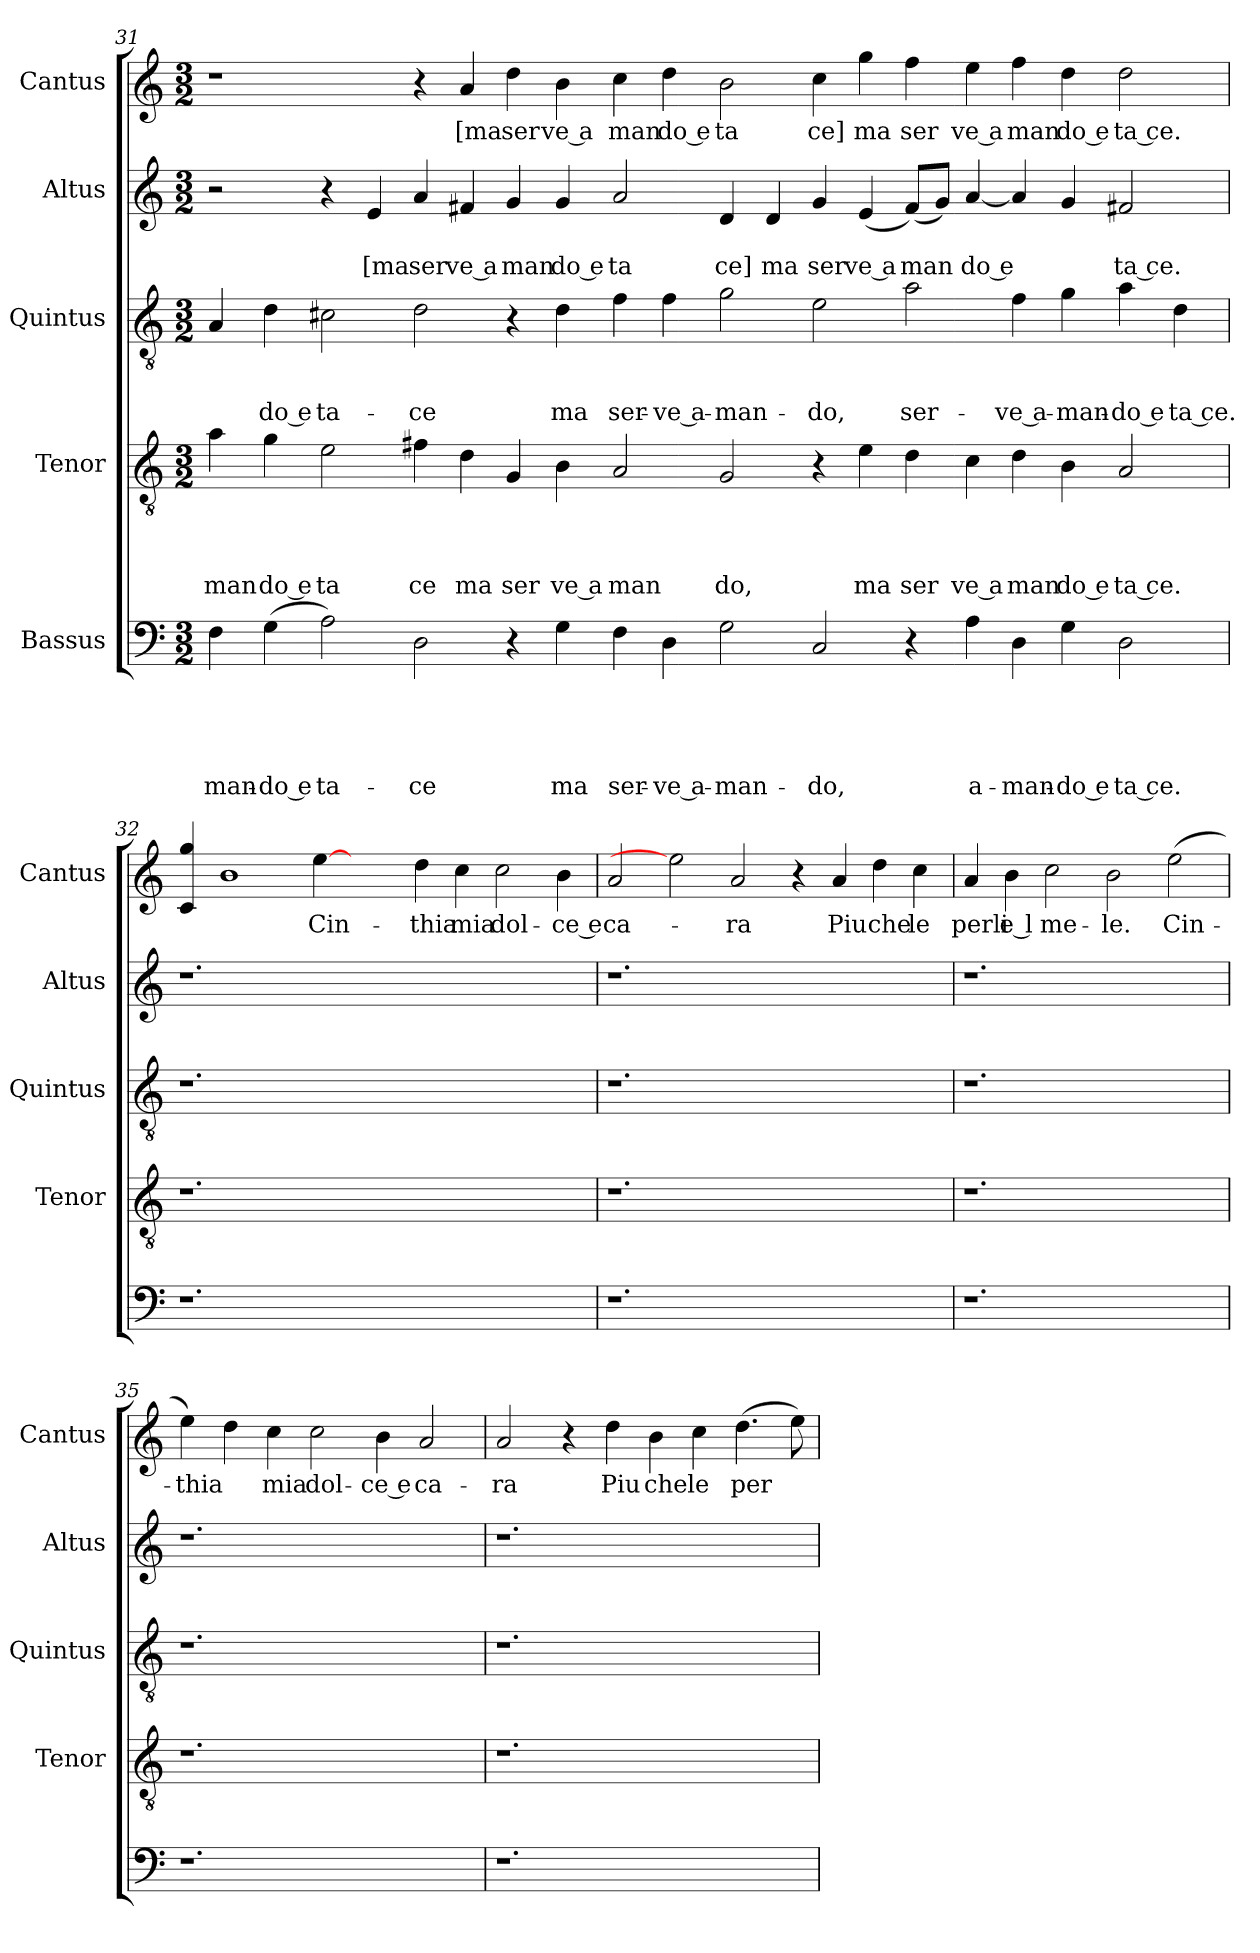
**kern	**text	**text	**text	**text	**text	**kern	**text	**text	**text	**text	**kern	**text	**text	**text	**kern	**text	**text	**kern	**text
*part5	*part5	*part5	*part5	*part5	*part5	*part4	*part4	*part4	*part4	*part4	*part3	*part3	*part3	*part3	*part2	*part2	*part2	*part1	*part1
*staff5	*staff5	*staff5	*staff5	*staff5	*staff5	*staff4	*staff4	*staff4	*staff4	*staff4	*staff3	*staff3	*staff3	*staff3	*staff2	*staff2	*staff2	*staff1	*staff1
*I"Bassus	*	*	*	*	*	*I"Tenor	*	*	*	*	*I"Quintus	*	*	*	*I"Altus	*	*	*I"Cantus	*
*	*	*	*	*	*	*I'Tenor	*	*	*	*	*I'Quintus	*	*	*	*I'Altus	*	*	*I'Cantus	*
!!LO:LB:g=z
*clefF4	*	*	*	*	*	*clefGv2	*	*	*	*	*clefGv2	*	*	*	*clefG2	*	*	*clefG2	*
*k[]	*	*	*	*	*	*k[]	*	*	*	*	*k[]	*	*	*	*k[]	*	*	*k[]	*
*C:	*	*	*	*	*	*C:	*	*	*	*	*C:	*	*	*	*C:	*	*	*C:	*
*M3/2	*	*	*	*	*	*M3/2	*	*	*	*	*M3/2	*	*	*	*M3/2	*	*	*M3/2	*
=31	=31	=31	=31	=31	=31	=31	=31	=31	=31	=31	=31	=31	=31	=31	=31	=31	=31	=31	=31
!	!	!	!	!	!LO:LY:b	!	!	!	!	!LO:LY:b	!	!	!	!	!	!	!	!	!
4F\	.	.	.	.	man-	4a\	.	.	.	-man	4A/	.	.	.	2r	.	.	1r	.
!	!	!	!	!	!LO:LY:b:rj	!	!	!	!	!LO:LY:b:rj	!	!	!	!LO:LY:b:rj	!	!	!	!	!
(<4G\	.	.	.	.	-do e	4g\	.	.	.	do e	4d\	.	.	do e	.	.	.	.	.
!	!	!	!	!	!LO:LY:b	!	!	!	!	!LO:LY:b	!	!	!	!LO:LY:b	!	!	!	!	!
2A\)	.	.	.	.	ta-	2e\	.	.	.	ta	2c#X\	.	.	ta-	4r	.	.	.	.
!	!	!	!	!	!	!	!	!	!	!	!	!	!	!	!	!	!LO:LY:b	!	!
.	.	.	.	.	.	.	.	.	.	.	.	.	.	.	4e/	.	[ma	.	.
!	!	!	!	!	!LO:LY:b	!	!	!	!	!LO:LY:b	!	!	!	!LO:LY:b	!	!	!LO:LY:b	!	!
2D\	.	.	.	.	-ce	4f#X\	.	.	.	ce	2d\	.	.	-ce	4a/	.	ser	4r	.
!	!	!	!	!	!	!	!	!	!	!LO:LY:b	!	!	!	!	!	!	!LO:LY:b:rj	!	!LO:LY:b
.	.	.	.	.	.	4d\	.	.	.	ma	.	.	.	.	4f#X/	.	ve a	4a/	[ma
!	!	!	!	!	!	!	!	!	!	!LO:LY:b	!	!	!	!	!	!	!LO:LY:b	!	!LO:LY:b
4r	.	.	.	.	.	4G/	.	.	.	ser	4r	.	.	.	4g/	.	man	4dd\	ser
!	!	!	!	!	!LO:LY:b	!	!	!	!	!LO:LY:b:rj	!	!	!	!LO:LY:b	!	!	!LO:LY:b:rj	!	!LO:LY:b:rj
4G\	.	.	.	.	ma	4B\	.	.	.	ve a	4d\	.	.	ma	4g/	.	do e	4b\	ve a
!	!	!	!	!	!LO:LY:b	!	!	!	!	!LO:LY:b	!	!	!	!LO:LY:b	!	!	!LO:LY:b	!	!LO:LY:b
4F\	.	.	.	.	ser-	2A/	.	.	.	man	4f\	.	.	ser-	2a/	.	ta	4cc\	man
!	!	!	!	!	!LO:LY:b:rj	!	!	!	!	!	!	!	!	!LO:LY:b:rj	!	!	!	!	!LO:LY:b:rj
4D\	.	.	.	.	-ve a-	.	.	.	.	.	4f\	.	.	-ve a-	.	.	.	4dd\	do e
!	!	!	!	!	!LO:LY:b	!	!	!	!	!LO:LY:b	!	!	!	!LO:LY:b	!	!	!LO:LY:b	!	!LO:LY:b
2G\	.	.	.	.	-man-	2G/	.	.	.	do,	2g\	.	.	-man-	4d/	.	ce]	2b\	ta
!	!	!	!	!	!	!	!	!	!	!	!	!	!	!	!	!	!LO:LY:b	!	!
.	.	.	.	.	.	.	.	.	.	.	.	.	.	.	4d/	.	ma	.	.
!	!	!	!	!	!LO:LY:b	!	!	!	!	!	!	!	!	!LO:LY:b	!	!	!LO:LY:b	!	!LO:LY:b
2C/	.	.	.	.	-do,	4r	.	.	.	.	2e\	.	.	-do,	4g/	.	ser	4cc\	ce]
!	!	!	!	!	!	!	!	!	!	!LO:LY:b	!	!	!	!	!	!	!LO:LY:b:rj	!	!LO:LY:b
.	.	.	.	.	.	4e\	.	.	.	ma	.	.	.	.	(<4e/	.	ve a	4gg\	ma
!	!	!	!	!	!	!	!	!	!	!LO:LY:b	!	!	!	!LO:LY:b	!	!	!LO:LY:b	!	!LO:LY:b
4r	.	.	.	.	.	4d\	.	.	.	ser	2a\	.	.	ser-	(<8f#/L)	.	man	4ff\	ser
.	.	.	.	.	.	.	.	.	.	.	.	.	.	.	8g/J)	.	.	.	.
!	!	!	!	!	!LO:LY:b	!	!	!	!	!LO:LY:b:rj	!	!	!	!	!	!	!LO:LY:b	!	!LO:LY:b:rj
4A\	.	.	.	.	a-	4c\	.	.	.	ve a	.	.	.	.	[<4a/	.	do e	4ee\	ve a
!	!	!	!	!	!LO:LY:b	!	!	!	!	!LO:LY:b	!	!	!	!LO:LY:b:rj	!	!	!	!	!LO:LY:b
4D\	.	.	.	.	-man-	4d\	.	.	.	man	4f\	.	.	-ve a-	4a/]	.	.	4ff\	man
!	!	!	!	!	!LO:LY:b:rj	!	!	!	!	!LO:LY:b:rj	!	!	!	!LO:LY:b	!	!	!	!	!LO:LY:b:rj
4G\	.	.	.	.	-do e	4B\	.	.	.	do e	4g\	.	.	-man-	4g/	.	.	4dd\	do e
!	!	!	!	!	!LO:LY:b	!	!	!	!	!LO:LY:b	!	!	!	!LO:LY:b:rj	!	!	!LO:LY:b	!	!LO:LY:b
2D\	.	.	.	.	ta ce.-	2A/	.	.	.	ta ce.	4a\	.	.	-do e	2f#X/	.	ta ce.	2dd\	ta ce.
!	!	!	!	!	!	!	!	!	!	!	!	!	!	!LO:LY:b	!	!	!	!	!
.	.	.	.	.	.	.	.	.	.	.	4d\	.	.	ta ce.-	.	.	.	.	.
!!LO:PB:g=z
=32!	=32!	=32!	=32!	=32!	=32!	=32!	=32!	=32!	=32!	=32!	=32!	=32!	=32!	=32!	=32!	=32!	=32!	=32!	=32!
1.r	.	.	.	.	.	1.r	.	.	.	.	1.r	.	.	.	1.r	.	.	4c/ 4gg/	.
.	.	.	.	.	.	.	.	.	.	.	.	.	.	.	.	.	.	1b	.
!	!	!	!	!	!	!	!	!	!	!	!	!	!	!	!	!	!	!	!LO:LY:b
.	.	.	.	.	.	.	.	.	.	.	.	.	.	.	.	.	.	[4ee\	Cin-
1..ryy	.	.	.	.	.	1..ryy	.	.	.	.	1..ryy	.	.	.	1..ryy	.	.	2ryy	.
!	!	!	!	!	!	!	!	!	!	!	!	!	!	!	!	!	!	!	!LO:LY:b
.	.	.	.	.	.	.	.	.	.	.	.	.	.	.	.	.	.	4dd\	-thia
!	!	!	!	!	!	!	!	!	!	!	!	!	!	!	!	!	!	!	!LO:LY:b
.	.	.	.	.	.	.	.	.	.	.	.	.	.	.	.	.	.	4cc\	mia
!	!	!	!	!	!	!	!	!	!	!	!	!	!	!	!	!	!	!	!LO:LY:b
.	.	.	.	.	.	.	.	.	.	.	.	.	.	.	.	.	.	2cc\	dol-
!	!	!	!	!	!	!	!	!	!	!	!	!	!	!	!	!	!	!	!LO:LY:b:rj
.	.	.	.	.	.	.	.	.	.	.	.	.	.	.	.	.	.	4b\	-ce e
=33	=33	=33	=33	=33	=33	=33	=33	=33	=33	=33	=33	=33	=33	=33	=33	=33	=33	=33	=33
!	!	!	!	!	!	!	!	!	!	!	!	!	!	!	!	!	!	!	!LO:LY:b
1.r	.	.	.	.	.	1.r	.	.	.	.	1.r	.	.	.	1.r	.	.	2a/	ca-
.	.	.	.	.	.	.	.	.	.	.	.	.	.	.	.	.	.	2ee\]	.
!	!	!	!	!	!	!	!	!	!	!	!	!	!	!	!	!	!	!	!LO:LY:b
.	.	.	.	.	.	.	.	.	.	.	.	.	.	.	.	.	.	2a/	-ra
1ryy	.	.	.	.	.	1ryy	.	.	.	.	1ryy	.	.	.	1ryy	.	.	4r	.
!	!	!	!	!	!	!	!	!	!	!	!	!	!	!	!	!	!	!	!LO:LY:b
.	.	.	.	.	.	.	.	.	.	.	.	.	.	.	.	.	.	4a/	Piu
!	!	!	!	!	!	!	!	!	!	!	!	!	!	!	!	!	!	!	!LO:LY:b
.	.	.	.	.	.	.	.	.	.	.	.	.	.	.	.	.	.	4dd\	che
!	!	!	!	!	!	!	!	!	!	!	!	!	!	!	!	!	!	!	!LO:LY:b
.	.	.	.	.	.	.	.	.	.	.	.	.	.	.	.	.	.	4cc\	le
=34	=34	=34	=34	=34	=34	=34	=34	=34	=34	=34	=34	=34	=34	=34	=34	=34	=34	=34	=34
!	!	!	!	!	!	!	!	!	!	!	!	!	!	!	!	!	!	!	!LO:LY:b
1.r	.	.	.	.	.	1.r	.	.	.	.	1.r	.	.	.	1.r	.	.	4a/	perli
!	!	!	!	!	!	!	!	!	!	!	!	!	!	!	!	!	!	!	!LO:LY:b
.	.	.	.	.	.	.	.	.	.	.	.	.	.	.	.	.	.	4b\	e l
!	!	!	!	!	!	!	!	!	!	!	!	!	!	!	!	!	!	!	!LO:LY:b
.	.	.	.	.	.	.	.	.	.	.	.	.	.	.	.	.	.	2cc\	me-
!	!	!	!	!	!	!	!	!	!	!	!	!	!	!	!	!	!	!	!LO:LY:b
.	.	.	.	.	.	.	.	.	.	.	.	.	.	.	.	.	.	2b\	-le.
!	!	!	!	!	!	!	!	!	!	!	!	!	!	!	!	!	!	!	!LO:LY:b
2ryy	.	.	.	.	.	2ryy	.	.	.	.	2ryy	.	.	.	2ryy	.	.	(>2ee\	Cin-
=35	=35	=35	=35	=35	=35	=35	=35	=35	=35	=35	=35	=35	=35	=35	=35	=35	=35	=35	=35
!	!	!	!	!	!	!	!	!	!	!	!	!	!	!	!	!	!	!	!LO:LY:b
1.r	.	.	.	.	.	1.r	.	.	.	.	1.r	.	.	.	1.r	.	.	4ee\)	-thia
.	.	.	.	.	.	.	.	.	.	.	.	.	.	.	.	.	.	4dd\	.
!	!	!	!	!	!	!	!	!	!	!	!	!	!	!	!	!	!	!	!LO:LY:b
.	.	.	.	.	.	.	.	.	.	.	.	.	.	.	.	.	.	4cc\	mia
!	!	!	!	!	!	!	!	!	!	!	!	!	!	!	!	!	!	!	!LO:LY:b
.	.	.	.	.	.	.	.	.	.	.	.	.	.	.	.	.	.	2cc\	dol-
!	!	!	!	!	!	!	!	!	!	!	!	!	!	!	!	!	!	!	!LO:LY:b:rj
.	.	.	.	.	.	.	.	.	.	.	.	.	.	.	.	.	.	4b\	-ce e
!	!	!	!	!	!	!	!	!	!	!	!	!	!	!	!	!	!	!	!LO:LY:b
2ryy	.	.	.	.	.	2ryy	.	.	.	.	2ryy	.	.	.	2ryy	.	.	2a/	ca-
!!LO:LB:g=z
=36	=36	=36	=36	=36	=36	=36	=36	=36	=36	=36	=36	=36	=36	=36	=36	=36	=36	=36	=36
!	!	!	!	!	!	!	!	!	!	!	!	!	!	!	!	!	!	!	!LO:LY:b
1.r	.	.	.	.	.	1.r	.	.	.	.	1.r	.	.	.	1.r	.	.	2a/	-ra
.	.	.	.	.	.	.	.	.	.	.	.	.	.	.	.	.	.	4r	.
!	!	!	!	!	!	!	!	!	!	!	!	!	!	!	!	!	!	!	!LO:LY:b
.	.	.	.	.	.	.	.	.	.	.	.	.	.	.	.	.	.	4dd\	Piu
!	!	!	!	!	!	!	!	!	!	!	!	!	!	!	!	!	!	!	!LO:LY:b
.	.	.	.	.	.	.	.	.	.	.	.	.	.	.	.	.	.	4b\	che
!	!	!	!	!	!	!	!	!	!	!	!	!	!	!	!	!	!	!	!LO:LY:b
.	.	.	.	.	.	.	.	.	.	.	.	.	.	.	.	.	.	4cc\	le
!	!	!	!	!	!	!	!	!	!	!	!	!	!	!	!	!	!	!	!LO:LY:b
2ryy	.	.	.	.	.	2ryy	.	.	.	.	2ryy	.	.	.	2ryy	.	.	(>4.dd\	per
.	.	.	.	.	.	.	.	.	.	.	.	.	.	.	.	.	.	8ee\)	.
=	=	=	=	=	=	=	=	=	=	=	=	=	=	=	=	=	=	=	=
*-	*-	*-	*-	*-	*-	*-	*-	*-	*-	*-	*-	*-	*-	*-	*-	*-	*-	*-	*-
